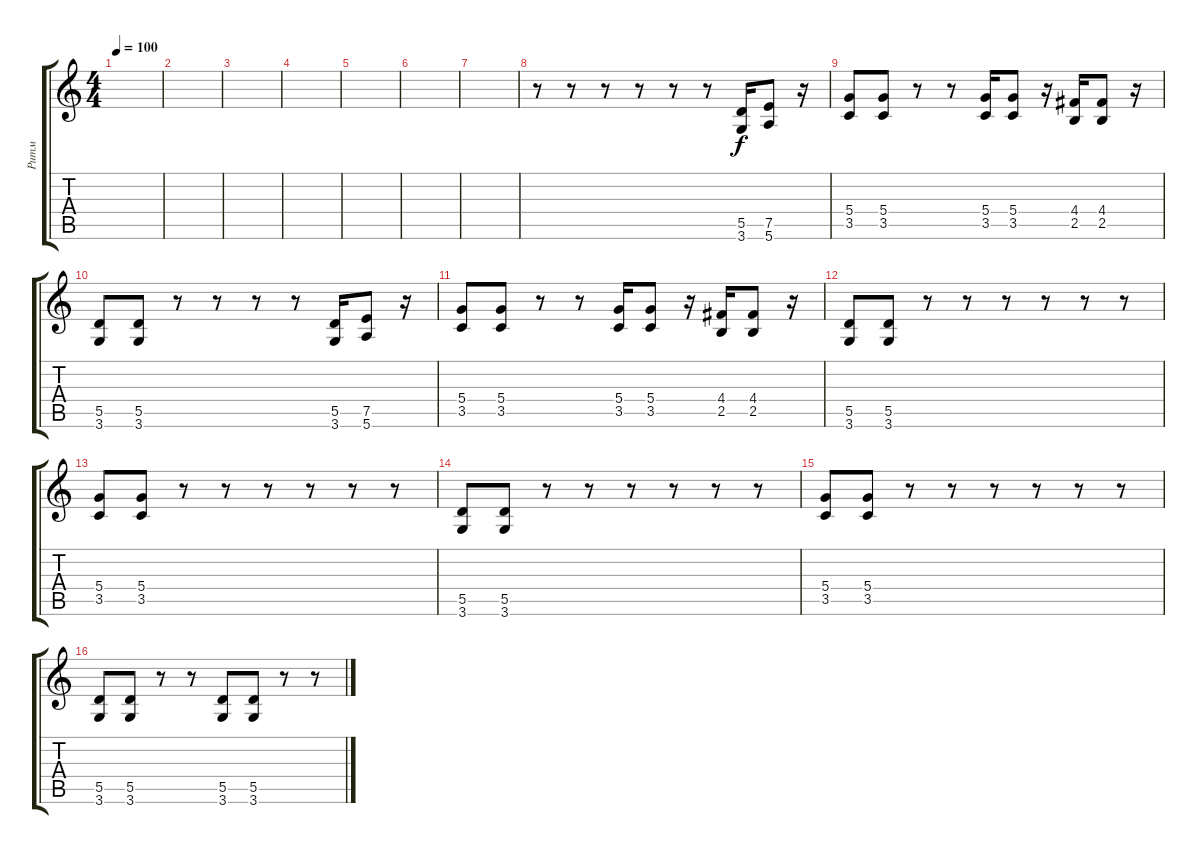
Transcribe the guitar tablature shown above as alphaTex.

\track ("Ритм" "Ритм") {instrument overdrivenguitar}
\staff {score tabs}
\tuning (E4 B3 G3 D3 A2 E2) {hide}
\ts (4 4)
\tempo 100
\clef g2
\ks c
|
|
|
|
|
|
|
r.8 r.8 r.8 r.8 r.8 r.8 (5.5 3.6).16 (7.5 5.6).8 r.16 |
(5.4 3.5).8 (5.4 3.5).8 r.8 r.8 (5.4 3.5).16 (5.4 3.5).8 r.16 (4.4 2.5).16 (4.4 2.5).8 r.16 |
(5.5 3.6).8 (5.5 3.6).8 r.8 r.8 r.8 r.8 (5.5 3.6).16 (7.5 5.6).8 r.16 |
(5.4 3.5).8 (5.4 3.5).8 r.8 r.8 (5.4 3.5).16 (5.4 3.5).8 r.16 (4.4 2.5).16 (4.4 2.5).8 r.16 |
(5.5 3.6).8 (5.5 3.6).8 r.8 r.8 r.8 r.8 r.8 r.8 |
(5.4 3.5).8 (5.4 3.5).8 r.8 r.8 r.8 r.8 r.8 r.8 |
(5.5 3.6).8 (5.5 3.6).8 r.8 r.8 r.8 r.8 r.8 r.8 |
(5.4 3.5).8 (5.4 3.5).8 r.8 r.8 r.8 r.8 r.8 r.8 |
(5.5 3.6).8 (5.5 3.6).8 r.8 r.8 (5.5 3.6).8 (5.5 3.6).8 r.8 r.8
